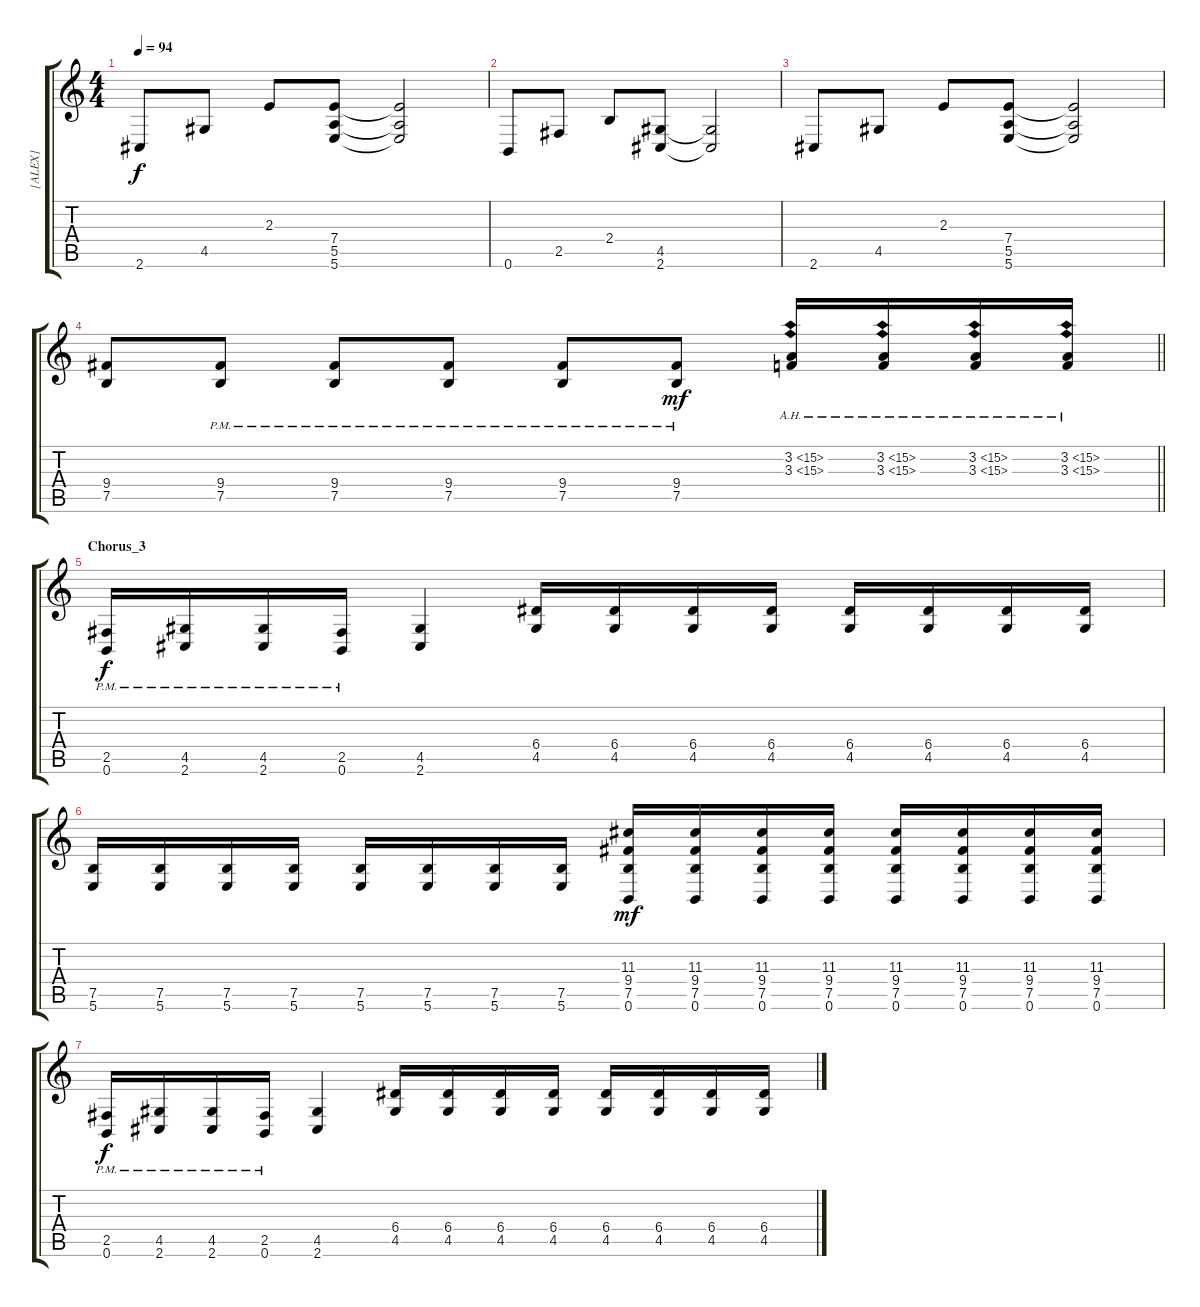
\track ("[ALEX]" "[ALEX]") {instrument overdrivenguitar}
\staff {score tabs}
\tuning (B3 Gb3 D3 A2 E2 B1) {hide}
\ts (4 4)
\tempo 94
\clef g2
\ks c
2.6.8{dy f} 4.5.8 2.3.8 (7.4 5.5 5.6).8 (7.4{t} 5.5{t} 5.6{t}).2 |
0.6.8 2.5.8 2.4.8 (4.5 2.6).8 (4.5{t} 2.6{t}).2 |
2.6.8 4.5.8 2.3.8 (7.4 5.5 5.6).8 (7.4{t} 5.5{t} 5.6{t}).2 |
\barLineRight lightlight
(9.4 7.5).8 (9.4{pm} 7.5{pm}).8 (9.4{pm} 7.5{pm}).8 (9.4{pm} 7.5{pm}).8 (9.4{pm} 7.5{pm}).8 (9.4{pm} 7.5).8{dy mf} (3.2{ah 12} 3.3{ah 12}).16 (3.2{ah 12} 3.3{ah 12}).16 (3.2{ah 12} 3.3{ah 12}).16 (3.2{ah 12} 3.3{ah 12}).16 |
\section ("" "Chorus_3")
(2.5{pm} 0.6{pm}).16{dy f} (4.5{pm} 2.6{pm}).16 (4.5{pm} 2.6{pm}).16 (2.5{pm} 0.6{pm}).16 (4.5 2.6).4 (6.4 4.5).16 (6.4 4.5).16 (6.4 4.5).16 (6.4 4.5).16 (6.4 4.5).16 (6.4 4.5).16 (6.4 4.5).16 (6.4 4.5).16 |
(7.5 5.6).16 (7.5 5.6).16 (7.5 5.6).16 (7.5 5.6).16 (7.5 5.6).16 (7.5 5.6).16 (7.5 5.6).16 (7.5 5.6).16 (11.3 9.4 7.5 0.6).16{dy mf} (11.3 9.4 7.5 0.6).16 (11.3 9.4 7.5 0.6).16 (11.3 9.4 7.5 0.6).16 (11.3 9.4 7.5 0.6).16 (11.3 9.4 7.5 0.6).16 (11.3 9.4 7.5 0.6).16 (11.3 9.4 7.5 0.6).16 |
(2.5{pm} 0.6{pm}).16{dy f} (4.5{pm} 2.6{pm}).16 (4.5{pm} 2.6{pm}).16 (2.5{pm} 0.6{pm}).16 (4.5 2.6).4 (6.4 4.5).16 (6.4 4.5).16 (6.4 4.5).16 (6.4 4.5).16 (6.4 4.5).16 (6.4 4.5).16 (6.4 4.5).16 (6.4 4.5).16
